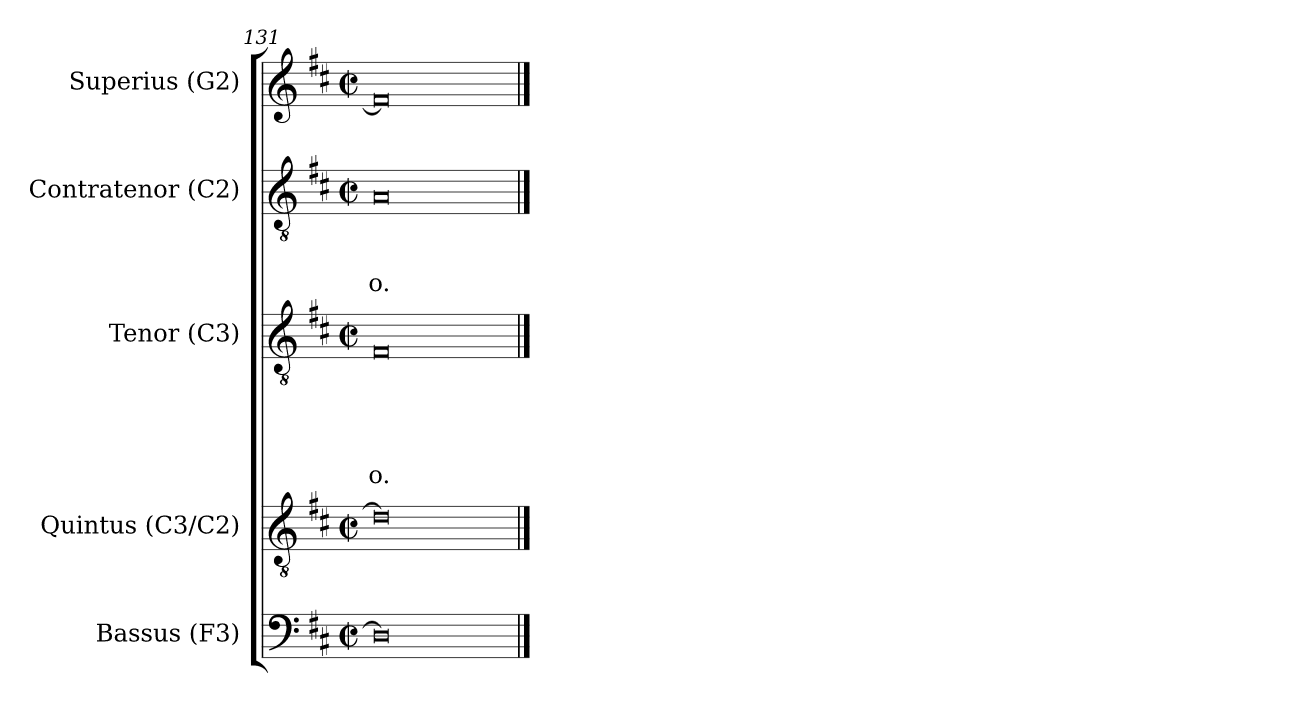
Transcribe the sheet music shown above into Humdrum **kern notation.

**kern	**text	**kern	**text	**kern	**text	**text	**text	**text	**text	**kern	**text	**text	**text	**kern
*part5	*part5	*part4	*part4	*part3	*part3	*part3	*part3	*part3	*part3	*part2	*part2	*part2	*part2	*part1
*staff5	*staff5	*staff4	*staff4	*staff3	*staff3	*staff3	*staff3	*staff3	*staff3	*staff2	*staff2	*staff2	*staff2	*staff1
*I"Bassus (F3)	*	*I"Quintus (C3/C2)	*	*I"Tenor (C3)	*	*	*	*	*	*I"Contratenor (C2)	*	*	*	*I"Superius (G2)
*I'B.	*	*I'Q.	*	*I'T.	*	*	*	*	*	*I'Ct.	*	*	*	*I'S.
*clefF4	*	*clefGv2	*	*clefGv2	*	*	*	*	*	*clefGv2	*	*	*	*clefG2
*k[f#c#]	*	*k[f#c#]	*	*k[f#c#]	*	*	*	*	*	*k[f#c#]	*	*	*	*k[f#c#]
*D:	*	*D:	*	*D:	*	*	*	*	*	*D:	*	*	*	*D:
*M2/2	*	*M2/2	*	*M2/2	*	*	*	*	*	*M2/2	*	*	*	*M2/2
*met(c|)	*	*met(c|)	*	*met(c|)	*	*	*	*	*	*met(c|)	*	*	*	*met(c|)
=131	=131	=131	=131	=131	=131	=131	=131	=131	=131	=131	=131	=131	=131	=131
!	!	!	!	!	!	!	!	!	!LO:LY:b:rj	!	!	!	!LO:LY:b:rj	!
0D]	.	0d]	.	0F#	.	.	.	.	-o.	0A	.	.	-o.	0f#]
==	==	==	==	==	==	==	==	==	==	==	==	==	==	==
*-	*-	*-	*-	*-	*-	*-	*-	*-	*-	*-	*-	*-	*-	*-
